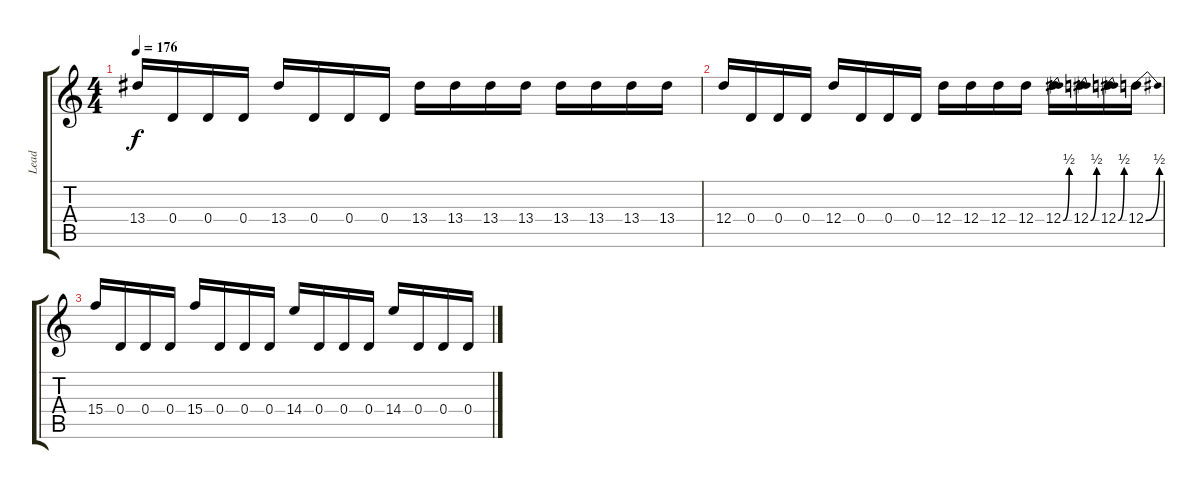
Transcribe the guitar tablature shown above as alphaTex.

\track ("Lead" "Lead") {instrument distortionguitar}
\staff {score tabs}
\tuning (E4 B3 G3 D3 A2 D2) {hide}
\ts (4 4)
\tempo 176
\clef g2
\ks c
13.4.16{dy f} 0.4.16 0.4.16 0.4.16 13.4.16 0.4.16 0.4.16 0.4.16 13.4.16 13.4.16 13.4.16 13.4.16 13.4.16 13.4.16 13.4.16 13.4.16 |
12.4.16 0.4.16 0.4.16 0.4.16 12.4.16 0.4.16 0.4.16 0.4.16 12.4.16 12.4.16 12.4.16 12.4.16 12.4{be (bend 0 0 60 2)}.16 12.4{be (bend 0 0 60 2)}.16 12.4{be (bend 0 0 60 2)}.16 12.4{be (bend 0 0 60 2)}.16 |
15.4.16 0.4.16 0.4.16 0.4.16 15.4.16 0.4.16 0.4.16 0.4.16 14.4.16 0.4.16 0.4.16 0.4.16 14.4.16 0.4.16 0.4.16 0.4.16
